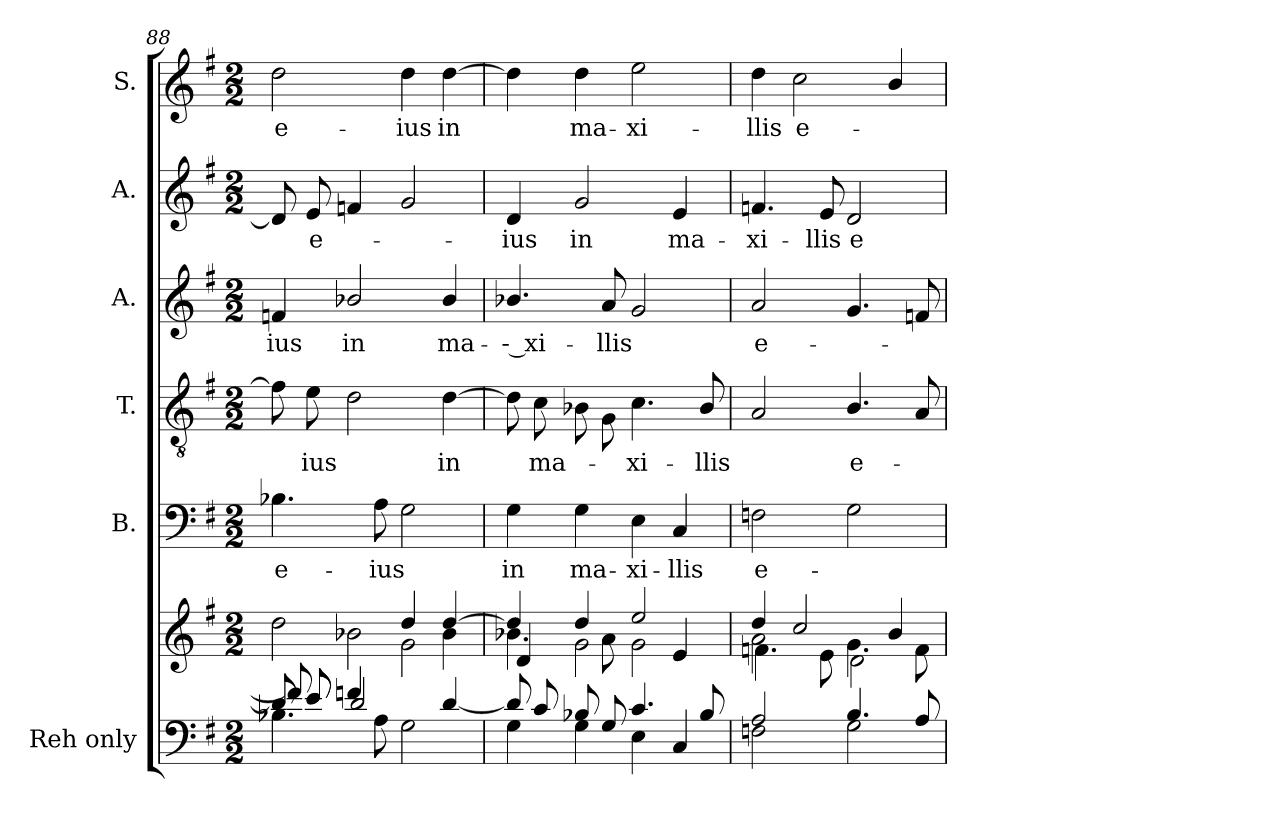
**kern	**kern	**kern	**text	**kern	**text	**kern	**text	**kern	**text	**kern	**text
*part6	*part6	*part5	*part5	*part4	*part4	*part3	*part3	*part2	*part2	*part1	*part1
*staff7	*staff6	*staff5	*staff5	*staff4	*staff4	*staff3	*staff3	*staff2	*staff2	*staff1	*staff1
*I"Reh  only	*	*I"B.	*	*I"T.	*	*I"A.	*	*I"A.	*	*I"S.	*
*	*	*I'B.	*	*I'T.	*	*I'A.	*	*I'A.	*	*	*
*clefF4	*clefG2	*clefF4	*	*clefGv2	*	*clefG2	*	*clefG2	*	*clefG2	*
*	*	*	*	*ITrd7c12	*	*	*	*	*	*	*
*k[f#]	*k[f#]	*k[f#]	*	*k[f#]	*	*k[f#]	*	*k[f#]	*	*k[f#]	*
*G:	*G:	*G:	*	*G:	*	*G:	*	*G:	*	*G:	*
*M2/2	*M2/2	*M2/2	*	*M2/2	*	*M2/2	*	*M2/2	*	*M2/2	*
=88	=88	=88	=88	=88	=88	=88	=88	=88	=88	=88	=88
*^	*^	*	*	*	*	*	*	*	*	*	*
*	*^	*	*^	*	*	*	*	*	*	*	*	*	*
!	!	!	!	!	!	!	!LO:LY:b:color=#000000	!	!	!	!	!	!	!	!
!	!	!	!	!	!	!	!	!	!	!	!LO:LY:b:color=#000000	!	!	!	!
!	!	!	!	!	!	!	!	!	!	!	!	!	!	!	!LO:LY:b:color=#000000
8di/]	8fi/]	4.B-Xi\	2ddi\	4ryy	2ryy	4.B-Xi\	e-	8Fi\]	.	4fni/	-ius	8di/]	.	2ddi\	e-
!	!	!	!	!	!	!	!	!	!LO:LY:b:color=#000000	!	!	!	!	!	!
!	!	!	!	!	!	!	!	!	!	!	!	!	!LO:LY:b:color=#000000	!	!
8ei/	8ei/	.	.	.	.	.	.	8Ei\	-ius	.	.	8ei/	e-	.	.
!	!	!	!	!	!	!	!	!	!	!	!LO:LY:b:color=#000000	!	!	!	!
4fni/	2di/	.	.	2b-Xi\	.	.	.	2Di\	.	2b-Xi/	in	4fni/	.	.	.
!	!	!	!	!	!	!	!LO:LY:b:color=#000000	!	!	!	!	!	!	!	!
.	.	8Ai\	.	.	.	8Ai\	-ius	.	.	.	.	.	.	.	.
!	!	!	!	!	!	!	!	!	!	!	!	!	!	!	!LO:LY:b:color=#000000
2ryy	.	2Gi\	4ddi/	.	2gi\	2Gi\	.	.	.	.	.	2gi/	.	4ddi\	-ius
!	!	!	!	!	!	!	!	!	!LO:LY:b:color=#000000	!	!	!	!	!	!
!	!	!	!	!	!	!	!	!	!	!	!LO:LY:b:color=#000000	!	!	!	!
!	!	!	!	!	!	!	!	!	!	!	!	!	!	!	!LO:LY:b:color=#000000
.	[4di/	.	[4ddi/	4b-i\	.	.	.	[4Di\	in	4b-i/	ma-	.	.	[4ddi\	in
*	*v	*v	*	*	*	*	*	*	*	*	*	*	*	*	*
!!LO:PB:g=z
=89	=89	=89	=89	=89	=89	=89	=89	=89	=89	=89	=89	=89	=89	=89
!	!	!	!	!	!	!LO:LY:b:color=#000000	!	!	!	!	!	!	!	!
!	!	!	!	!	!	!	!	!	!	!LO:LY:b:color=#000000	!	!	!	!
!	!	!	!	!	!	!	!	!	!	!	!	!LO:LY:b:color=#000000	!	!
8di/]	4Gi\	4ddi/]	4.b-Xi\	4di/	4Gi\	in	8Di\]	.	4.b-Xi/	-- xi-	4di/	-ius	4ddi\]	.
!	!	!	!	!	!	!	!	!LO:LY:b:color=#000000	!	!	!	!	!	!
8ci/	.	.	.	.	.	.	8Ci\	ma-	.	.	.	.	.	.
!	!	!	!	!	!	!LO:LY:b:color=#000000	!	!	!	!	!	!	!	!
!	!	!	!	!	!	!	!	!	!	!	!	!LO:LY:b:color=#000000	!	!
!	!	!	!	!	!	!	!	!	!	!	!	!	!	!LO:LY:b:color=#000000
8B-Xi/	4Gi\	4ddi/	.	2gi\	4Gi\	ma-	8BB-Xi\	.	.	.	2gi/	in	4ddi\	ma-
!	!	!	!	!	!	!	!	!	!	!LO:LY:b:color=#000000	!	!	!	!
8Gi/	.	.	8ai\	.	.	.	8GGi\	.	8ai/	-llis	.	.	.	.
!	!	!	!	!	!	!LO:LY:b:color=#000000	!	!	!	!	!	!	!	!
!	!	!	!	!	!	!	!	!LO:LY:b:color=#000000	!	!	!	!	!	!
!	!	!	!	!	!	!	!	!	!	!	!	!	!	!LO:LY:b:color=#000000
4.ci/	4Ei\	2eei/	2gi\	.	4Ei\	-xi-	4.Ci\	-xi-	2gi/	.	.	.	2eei\	-xi-
!	!	!	!	!	!	!LO:LY:b:color=#000000	!	!	!	!	!	!	!	!
!	!	!	!	!	!	!	!	!	!	!	!	!LO:LY:b:color=#000000	!	!
.	4Ci/	.	.	4ei/	4Ci/	-llis	.	.	.	.	4ei/	ma-	.	.
!	!	!	!	!	!	!	!	!LO:LY:b:color=#000000	!	!	!	!	!	!
8B-i/	.	.	.	.	.	.	8BB-i/	-llis	.	.	.	.	.	.
=90	=90	=90	=90	=90	=90	=90	=90	=90	=90	=90	=90	=90	=90	=90
!	!	!	!	!	!	!LO:LY:b:color=#000000	!	!	!	!	!	!	!	!
!	!	!	!	!	!	!	!	!	!	!LO:LY:b:color=#000000	!	!	!	!
!	!	!	!	!	!	!	!	!	!	!	!	!LO:LY:b:color=#000000	!	!
!	!	!	!	!	!	!	!	!	!	!	!	!	!	!LO:LY:b:color=#000000
2Ai/	2Fni\	4ddi/	2ai\	4.fni\	2Fni\	e-	2AAi/	.	2ai/	e-	4.fni/	-xi-	4ddi\	-llis
!	!	!	!	!	!	!	!	!	!	!	!	!	!	!LO:LY:b:color=#000000
.	.	2cci/	.	.	.	.	.	.	.	.	.	.	2cci\	e-
!	!	!	!	!	!	!	!	!	!	!	!	!LO:LY:b:color=#000000	!	!
.	.	.	.	8ei\	.	.	.	.	.	.	8ei/	-llis	.	.
!	!	!	!	!	!	!	!	!LO:LY:b:color=#000000	!	!	!	!	!	!
!	!	!	!	!	!	!	!	!	!	!	!	!LO:LY:b:color=#000000	!	!
4.Bi/	2Gi\	.	4.gi\	2di\	2Gi\	.	4.BBi/	e-	4.gi/	.	2di/	e-	.	.
.	.	4bi/	.	.	.	.	.	.	.	.	.	.	4bi/	.
8Ai/	.	.	8fi\	.	.	.	8AAi/	.	8fni/	.	.	.	.	.
*v	*v	*	*	*	*	*	*	*	*	*	*	*	*	*
*	*v	*v	*v	*	*	*	*	*	*	*	*	*	*
=	=	=	=	=	=	=	=	=	=	=	=
*-	*-	*-	*-	*-	*-	*-	*-	*-	*-	*-	*-
